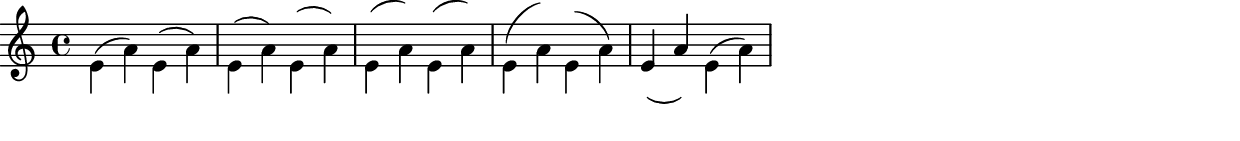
%% Generated by lilypond-book
%% Options: [exampleindent=10.16\mm,indent=0\mm,line-width=160\mm,paper-height=845.047\pt,paper-width=597.508\pt,papersize='(cons (* 597.508 pt) (* 845.047 pt))]
\include "lilypond-book-preamble.ly"


% ****************************************************************
% Start cut-&-pastable-section
% ****************************************************************

#(ly:set-option 'eps-box-padding 3.000000)



\paper {
  #(set-paper-size '(cons (* 597.508 pt) (* 845.047 pt)))
  indent = 0\mm
  line-width = 160\mm
  % offset the left padding, also add 1mm as lilypond creates cropped
  % images with a little space on the right
  line-width = #(- line-width (* mm  3.000000) (* mm 1))
}

\layout {
  
}




% ****************************************************************
% ly snippet:
% ****************************************************************
\sourcefilename "snippets/moving-slur-positions-vertically.ly"
\sourcefileline 0
%% DO NOT EDIT this file manually; it was automatically
%% generated from the LilyPond Wiki
%% (https://wiki.lilypond.community).
%%
%% Make any changes in the Wiki itself, or in
%% `Documentation/snippets/new/`, then run
%% `scripts/auxiliar/makelsr.pl`.
%%
%% This file is in the public domain.

\version "2.24.0"

\header {
%% Translation of GIT committish: a8a85e19654e46d725563e6deba44083ef137a2c
  texidocja = "
スラーの縦方向の位置は @code{Slur} の @code{positions} プロパティによって@c
調整することができます。このプロパティは 2 つのパラメータを取り、@c
1 つ目はスラーの左端、2 つ目はスラーの右端です。@c
このパラメータの値は、スラーの正確な位置を決定するために用いられるわけでは@c
ありません -- LilyPond ではどのようなスラーが見た目として最善かを、@c
このパラメータを基にして決定します。@c
正の値はスラーを上方向に移動するため、符幹が下向きの音符に対して有効です。@c
負の値はスラーを下方向に移動します。
"
  doctitleja = "スラーの縦方向の位置を移動する"

%% Translation of GIT committish: 1abe87de51b9b00a391da1be4cf4b5ebe4021ca9
  texidocfr = "
Le positionnement vertical d'une liaison se contrôle par la propriété
@code{positions} de l'objet @code{Slur}. Cette propriété dispose de deux
paramètres : le premier affecte l'extrémité gauche de la liaison, le
second son extrémité droite. La valeur des paramètres n'aura aucune
influence sur le galbe de la liaison. LilyPond ne s'en servira que pour
adapter le positionnement de la courbe. Des valeurs positives décalent
la liaison vers le haut et s'utilisent pour des hampes descendantes. Des
valeurs négatives entraînent un décalage vers le bas.

Voir aussi l'exemple « Ajustement du positionnement vertical d'une
liaison ».
"

  doctitlefr = "Déplacement vertical des liaisons d'articulation"

%% Translation of GIT committish: 35d4cc1b78c4105643ca5fdcb44cb717578d6d4a
  texidoces = "
Se puede ajustar la posición vertical de una ligadura de expresión
utilizando la propiedad @code{positions} del objeto @code{Slur}.
La propiedad tiene dos parámetros, refiriéndose el primero al
extremo izquierdo de la ligadura y el segundo al derecho.  Los
valores de los parámetros no se utilizan por parte de LilyPond
para producir un desplazamiento exacto de la ligadura: más bien
selecciona la colocación que mejor aspecto tiene, teniendo en
cuenta los valores de los parámetros.  Los valores positivos
desplazan la ligadura hacia arriba, y son adecuados a notas que
tienen las plicas hacia abajo.  Los valores negativos desplazan
las ligaduras bajas aún más hacia abajo.

Véase también el fragmento de código @qq{Ajustar las posiciones de
las ligaduras verticalmente}.

"
  doctitlees = "Desplazar ligaduras de expresión verticalmente"

%% Translation of GIT committish: 8ffecf6be17c6ec2ff87cf31873121a8cce29b09
  texidocca = "
Es pot ajustar la posició vertical d'una lligadura d'expressió
utilitzant la propietat @code{positions} de l'objecte
@code{Slur}.  La propietat de dos paràmetres, on el primer es
refereix a l'extrem esquerre de la lligadura i el segon al dret.
Els valors dels paràmetres no s'utilitzen per part del LilyPond
per produir un desplaçament exacte de la lligadura: més bé
selecciona la col·locació que té un aspecte millor, tenint en
compte els valors dels paràmetres.  Els valors positius desplacen
la lligadura cap amunt, i són adequats a notes que tenen les
pliques cap avall.  Els valors negatius desplacen les lligadures
baixes encara més cap avall.

"
  doctitleca = "Desplaçament de les lligadures d'expressió verticalment"

  categories = "Expressive marks, Tweaks and overrides"

  texidoc = "
The vertical position of a slur can be adjusted using the
@code{positions} property of @code{Slur}. The property has
2@tie{}parameters, the first referring to the left end of the slur and
the second to the right. The values of the parameters are not used by
LilyPond to make an exact movement of the slur -- instead it selects
what placement of the slur looks best, taking into account the
parameter values. Positive values move the slur up, and are appropriate
for notes with stems down. Negative values move downward slurs further
down.

See also snippet @qq{Adjusting slur positions vertically}.
"

  doctitle = "Moving slur positions vertically"
} % begin verbatim


\relative c' {
  \stemDown
  e4( a)
  \override Slur.positions = #'(1 . 1)
  e4( a)
  \override Slur.positions = #'(2 . 2)
  e4( a)
  \override Slur.positions = #'(3 . 3)
  e4( a)
  \override Slur.positions = #'(4 . 4)
  e4( a)
  \override Slur.positions = #'(5 . 5)
  e4( a)
  \override Slur.positions = #'(0 . 5)
  e4( a)
  \override Slur.positions = #'(5 . 0)
  e4( a)
  \stemUp
  \override Slur.positions = #'(-5 . -5)
  e4( a)
  \stemDown
  \revert Slur.positions
  e4( a)
}



% ****************************************************************
% end ly snippet
% ****************************************************************
